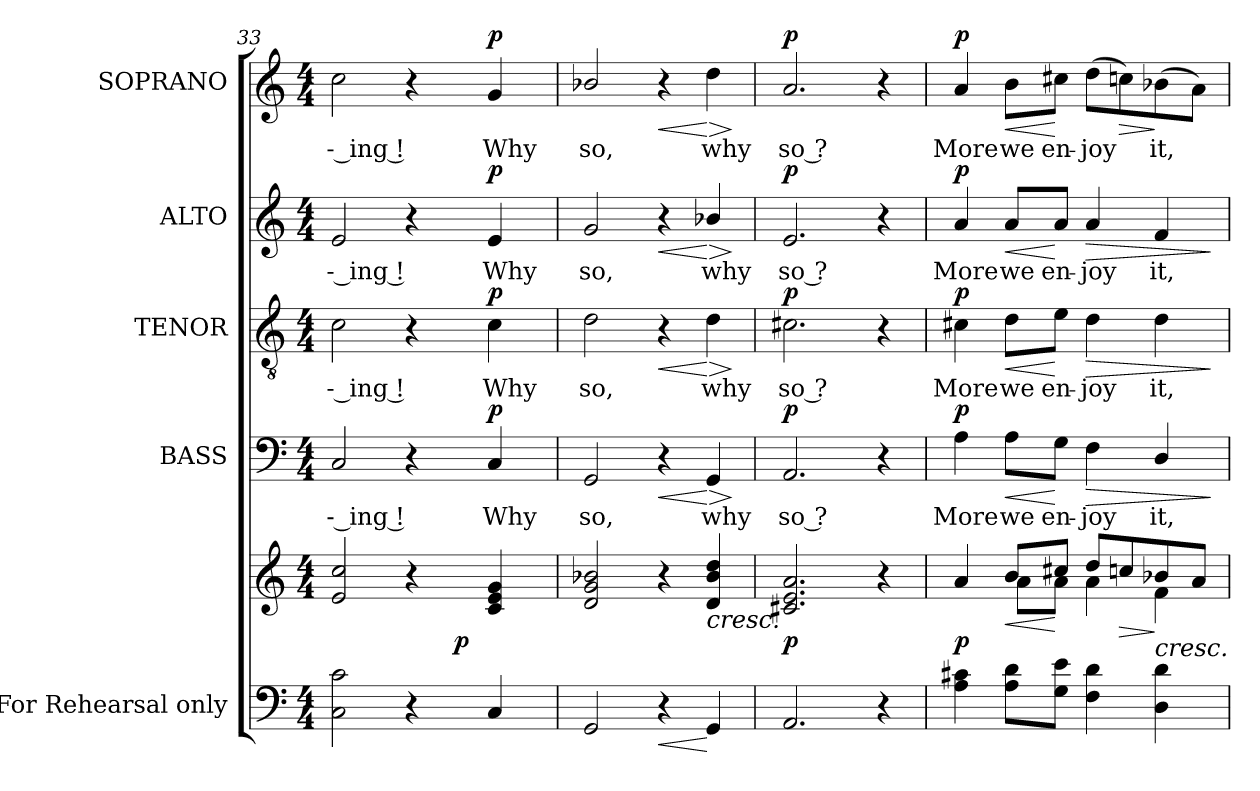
**kern	**kern	**dynam	**kern	**text	**dynam	**kern	**text	**dynam	**kern	**text	**dynam	**kern	**text	**dynam
*part5	*part5	*part5	*part4	*part4	*part4	*part3	*part3	*part3	*part2	*part2	*part2	*part1	*part1	*part1
*staff6	*staff5	*staff5/6	*staff4	*staff4	*staff4	*staff3	*staff3	*staff3	*staff2	*staff2	*staff2	*staff1	*staff1	*staff1
*I"For  Rehearsal  only	*	*	*I"BASS	*	*	*I"TENOR	*	*	*I"ALTO	*	*	*I"SOPRANO	*	*
*	*	*	*I'B.	*	*	*I'T.	*	*	*I'A.	*	*	*I'S.	*	*
*clefF4	*clefG2	*	*clefF4	*	*	*clefGv2	*	*	*clefG2	*	*	*clefG2	*	*
*	*	*	*	*	*	*ITrd7c12	*	*	*	*	*	*	*	*
*k[]	*k[]	*	*k[]	*	*	*k[]	*	*	*k[]	*	*	*k[]	*	*
*C:	*C:	*	*C:	*	*	*C:	*	*	*C:	*	*	*C:	*	*
*M4/4	*M4/4	*	*M4/4	*	*	*M4/4	*	*	*M4/4	*	*	*M4/4	*	*
=33	=33	=33	=33	=33	=33	=33	=33	=33	=33	=33	=33	=33	=33	=33
!	!	!	!	!LO:LY:b:color=#000000	!	!	!	!	!	!	!	!	!	!
!	!	!	!	!	!	!	!LO:LY:b:color=#000000	!	!	!	!	!	!	!
!	!	!	!	!	!	!	!	!	!	!LO:LY:b:color=#000000	!	!	!	!
!	!	!	!	!	!	!	!	!	!	!	!	!	!LO:LY:b:color=#000000	!
*^	*	*	*	*	*	*	*	*	*	*	*	*	*	*
2Ci\ 2ci	2ryy	2ei/ 2cci	.	2Ci/	-- ing !	.	2Ci\	-- ing !	.	2ei/	-- ing !	.	2cci\	-- ing !	.
4r	16ryy	4r	.	4r	.	.	4r	.	.	4r	.	.	4r	.	.
.	32ryy	.	.	.	.	.	.	.	.	.	.	.	.	.	.
.	64ryy	.	.	.	.	.	.	.	.	.	.	.	.	.	.
.	256.ryy	.	.	.	.	.	.	.	.	.	.	.	.	.	.
.	4ryy	.	p	.	.	.	.	.	.	.	.	.	.	.	.
!	!	!	!	!	!LO:LY:b:color=#000000	!	!	!	!	!	!	!	!	!	!
!	!	!	!	!	!	!	!	!LO:LY:b:color=#000000	!	!	!	!	!	!	!
!	!	!	!	!	!	!	!	!	!	!	!LO:LY:b:color=#000000	!	!	!	!
!	!	!	!	!	!	!	!	!	!	!	!	!	!	!LO:LY:b:color=#000000	!
4Ci/	.	4ci/ 4ei 4gi	.	4Ci/	Why	p	4Ci\	Why	p	4ei/	Why	p	4gi/	Why	p
.	8ryy	.	.	.	.	.	.	.	.	.	.	.	.	.	.
.	128ryy	.	.	.	.	.	.	.	.	.	.	.	.	.	.
.	512ryy	.	.	.	.	.	.	.	.	.	.	.	.	.	.
*v	*v	*	*	*	*	*	*	*	*	*	*	*	*	*	*
=34	=34	=34	=34	=34	=34	=34	=34	=34	=34	=34	=34	=34	=34	=34
*^	*	*	*	*	*	*	*	*	*	*	*	*	*	*
!	!	!	!	!	!LO:LY:b:color=#000000	!	!	!	!	!	!	!	!	!	!
*v	*v	*	*	*	*	*	*	*	*	*	*	*	*	*	*
*^	*	*	*	*	*	*	*	*	*	*	*	*	*	*
!	!	!	!	!	!	!	!	!LO:LY:b:color=#000000	!	!	!	!	!	!	!
*v	*v	*	*	*	*	*	*	*	*	*	*	*	*	*	*
*^	*	*	*	*	*	*	*	*	*	*	*	*	*	*
!	!	!	!	!	!	!	!	!	!	!	!LO:LY:b:color=#000000	!	!	!	!
*v	*v	*	*	*	*	*	*	*	*	*	*	*	*	*	*
*^	*	*	*	*	*	*	*	*	*	*	*	*	*	*
!	!	!	!	!	!	!	!	!	!	!	!	!	!	!LO:LY:b:color=#000000	!
*v	*v	*	*	*	*	*	*	*	*	*	*	*	*	*	*
2GGi/	2di/ 2gi 2b-Xi	.	2GGi/	so,	.	2Di\	so,	.	2gi/	so,	.	2b-Xi/	so,	.
!	!	!LO:HP:n=1:b=2	!	!	!	!	!	!	!	!	!	!	!	!
!	!	!LO:HP:n=1:b	!	!	!LO:HP:b	!	!	!LO:HP:b	!	!	!LO:HP:b	!	!	!LO:HP:b
4r	4r	[ > <	4r	.	<	4r	.	<	4r	.	<	4r	.	<
!	!	!LO:HP:n=1:b	!	!	!	!	!	!	!	!	!	!	!	!
!	!	!LO:HP:n=1:b	!	!	!	!	!	!	!	!	!	!	!	!
!	!	!	!	!LO:LY:b:color=#000000	!LO:HP:n=1:b	!	!	!	!	!	!	!	!	!
!	!	!	!	!	!	!	!LO:LY:b:color=#000000	!LO:HP:n=1:b	!	!	!	!	!	!
!	!	!	!	!	!	!	!	!	!	!LO:LY:b:color=#000000	!LO:HP:n=1:b	!	!	!
!	!	!	!	!	!	!	!	!	!	!	!	!	!LO:LY:b:color=#000000	!LO:HP:n=1:b
4GGi/	4di/ 4b-i 4ddi	[ > <	4GGi/	why	[ >	4Di\	why	[ >	4b-Xi/	why	[ >	4ddi\	why	[ >
.	.	]	.	.	]	.	.	]	.	.	]	.	.	]
=35	=35	=35	=35	=35	=35	=35	=35	=35	=35	=35	=35	=35	=35	=35
!	!	!	!	!LO:LY:b:color=#000000	!	!	!	!	!	!	!	!	!	!
!	!	!	!	!	!	!	!LO:LY:b:color=#000000	!	!	!	!	!	!	!
!	!	!	!	!	!	!	!	!	!	!LO:LY:b:color=#000000	!	!	!	!
!	!	!	!	!	!	!	!	!	!	!	!	!	!LO:LY:b:color=#000000	!
2.AAi/	2.c#Xi/ 2.ei 2.ai	p	2.AAi/	so ?	p	2.C#Xi\	so ?	p	2.ei/	so ?	p	2.ai/	so ?	p
4r	4r	.	4r	.	.	4r	.	.	4r	.	.	4r	.	.
.	.	]	.	.	.	.	.	.	.	.	.	.	.	.
!!LO:LB:g=z
=36	=36	=36	=36	=36	=36	=36	=36	=36	=36	=36	=36	=36	=36	=36
*	*^	*	*	*	*	*	*	*	*	*	*	*	*	*
!	!	!	!	!	!LO:LY:b:color=#000000	!	!	!	!	!	!	!	!	!	!
!	!	!	!	!	!	!	!	!LO:LY:b:color=#000000	!	!	!	!	!	!	!
!	!	!	!	!	!	!	!	!	!	!	!LO:LY:b:color=#000000	!	!	!	!
!	!	!	!	!	!	!	!	!	!	!	!	!	!	!LO:LY:b:color=#000000	!
4Ai\ 4c#Xi	4ai/	4ryy	p	4Ai\	More	p	4C#Xi\	More	p	4ai/	More	p	4ai/	More	p
!	!	!	!LO:HP:n=1:b	!	!	!	!	!	!	!	!	!	!	!	!
!	!	!	!	!	!LO:LY:b:color=#000000	!LO:HP:b	!	!	!	!	!	!	!	!	!
!	!	!	!	!	!	!	!	!LO:LY:b:color=#000000	!LO:HP:b	!	!	!	!	!	!
!	!	!	!	!	!	!	!	!	!	!	!LO:LY:b:color=#000000	!LO:HP:b	!	!	!
!	!	!	!	!	!	!	!	!	!	!	!	!	!	!LO:LY:b:color=#000000	!LO:HP:b
8Ai\ 8diL	8bi/L	8ai\L	[ <	8Ai\L	we	<	8Di\L	we	<	8ai/L	we	<	8bi\L	we	<
!	!	!	!	!	!LO:LY:b:color=#000000	!	!	!	!	!	!	!	!	!	!
!	!	!	!	!	!	!	!	!LO:LY:b:color=#000000	!	!	!	!	!	!	!
!	!	!	!	!	!	!	!	!	!	!	!LO:LY:b:color=#000000	!	!	!	!
!	!	!	!	!	!	!	!	!	!	!	!	!	!	!LO:LY:b:color=#000000	!
8Gi\ 8eiJ	8cc#Xi/J	8ai\J	] [	8Gi\J	en-	[	8Ei\J	en-	[	8ai/J	en-	[	8cc#Xi\J	en-	[
!	!	!	!	!	!LO:LY:b:color=#000000	!LO:HP:b	!	!	!	!	!	!	!	!	!
!	!	!	!	!	!	!	!	!LO:LY:b:color=#000000	!LO:HP:b	!	!	!	!	!	!
!	!	!	!	!	!	!	!	!	!	!	!LO:LY:b:color=#000000	!LO:HP:b	!	!	!
!	!	!	!	!	!	!	!	!	!	!	!	!	!	!LO:LY:b:color=#000000	!
4Fi\ 4di	8ddi/L	4ai\	.	4Fi\	-joy	>	4Di\	-joy	>	4ai/	-joy	>	(8ddi\L	-joy	.
!	!	!	!LO:HP:b	!	!	!	!	!	!	!	!	!	!	!	!LO:HP:b
.	8ccni/	.	>	.	.	.	.	.	.	.	.	.	8ccni\)	.	>
!	!	!	!LO:HP:n=1:b	!	!	!	!	!	!	!	!	!	!	!	!
!	!	!	!LO:HP:n=1:b	!	!	!	!	!	!	!	!	!	!	!	!
!	!	!	!	!	!LO:LY:b:color=#000000	!	!	!	!	!	!	!	!	!	!
!	!	!	!	!	!	!	!	!LO:LY:b:color=#000000	!	!	!	!	!	!	!
!	!	!	!	!	!	!	!	!	!	!	!LO:LY:b:color=#000000	!	!	!	!
!	!	!	!	!	!	!	!	!	!	!	!	!	!	!LO:LY:b:color=#000000	!
4Di\ 4di	8b-Xi/	4fi\	] < >	4Di/	it,	.	4Di\	it,	.	4fi/	it,	.	(8b-Xi\	it,	]
.	8ai/J	.	.	.	.	.	.	.	.	.	.	.	8ai\J)	.	.
*	*v	*v	*	*	*	*	*	*	*	*	*	*	*	*	*
.	.	.	.	.	]	.	.	]	.	.	]	.	.	.
=	=	=	=	=	=	=	=	=	=	=	=	=	=	=
*-	*-	*-	*-	*-	*-	*-	*-	*-	*-	*-	*-	*-	*-	*-
